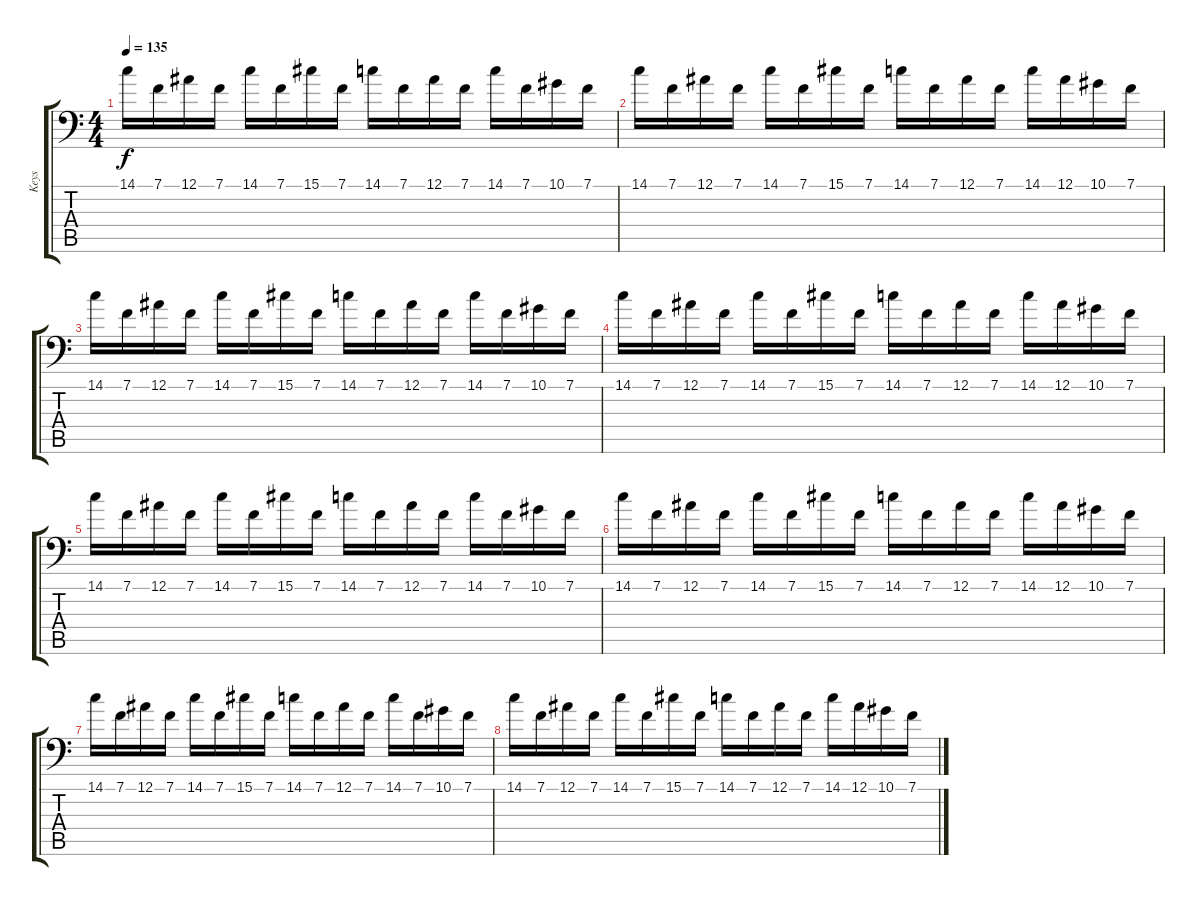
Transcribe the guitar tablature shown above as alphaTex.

\track ("Keys" "Keys") {instrument churchorgan}
\staff {score tabs}
\tuning (Bb3 F3 Db3 Ab2 Eb2 Bb1) {hide}
\ts (4 4)
\tempo 135
\clef f4
\ks c
14.1.16{dy f instrument churchorgan} 7.1.16 12.1.16 7.1.16 14.1.16 7.1.16 15.1.16 7.1.16 14.1.16 7.1.16 12.1.16 7.1.16 14.1.16 7.1.16 10.1.16 7.1.16 |
14.1.16 7.1.16 12.1.16 7.1.16 14.1.16 7.1.16 15.1.16 7.1.16 14.1.16 7.1.16 12.1.16 7.1.16 14.1.16 12.1.16 10.1.16 7.1.16 |
14.1.16 7.1.16 12.1.16 7.1.16 14.1.16 7.1.16 15.1.16 7.1.16 14.1.16 7.1.16 12.1.16 7.1.16 14.1.16 7.1.16 10.1.16 7.1.16 |
14.1.16 7.1.16 12.1.16 7.1.16 14.1.16 7.1.16 15.1.16 7.1.16 14.1.16 7.1.16 12.1.16 7.1.16 14.1.16 12.1.16 10.1.16 7.1.16 |
14.1.16 7.1.16 12.1.16 7.1.16 14.1.16 7.1.16 15.1.16 7.1.16 14.1.16 7.1.16 12.1.16 7.1.16 14.1.16 7.1.16 10.1.16 7.1.16 |
14.1.16 7.1.16 12.1.16 7.1.16 14.1.16 7.1.16 15.1.16 7.1.16 14.1.16 7.1.16 12.1.16 7.1.16 14.1.16 12.1.16 10.1.16 7.1.16 |
14.1.16 7.1.16 12.1.16 7.1.16 14.1.16 7.1.16 15.1.16 7.1.16 14.1.16 7.1.16 12.1.16 7.1.16 14.1.16 7.1.16 10.1.16 7.1.16 |
14.1.16 7.1.16 12.1.16 7.1.16 14.1.16 7.1.16 15.1.16 7.1.16 14.1.16 7.1.16 12.1.16 7.1.16 14.1.16 12.1.16 10.1.16 7.1.16
